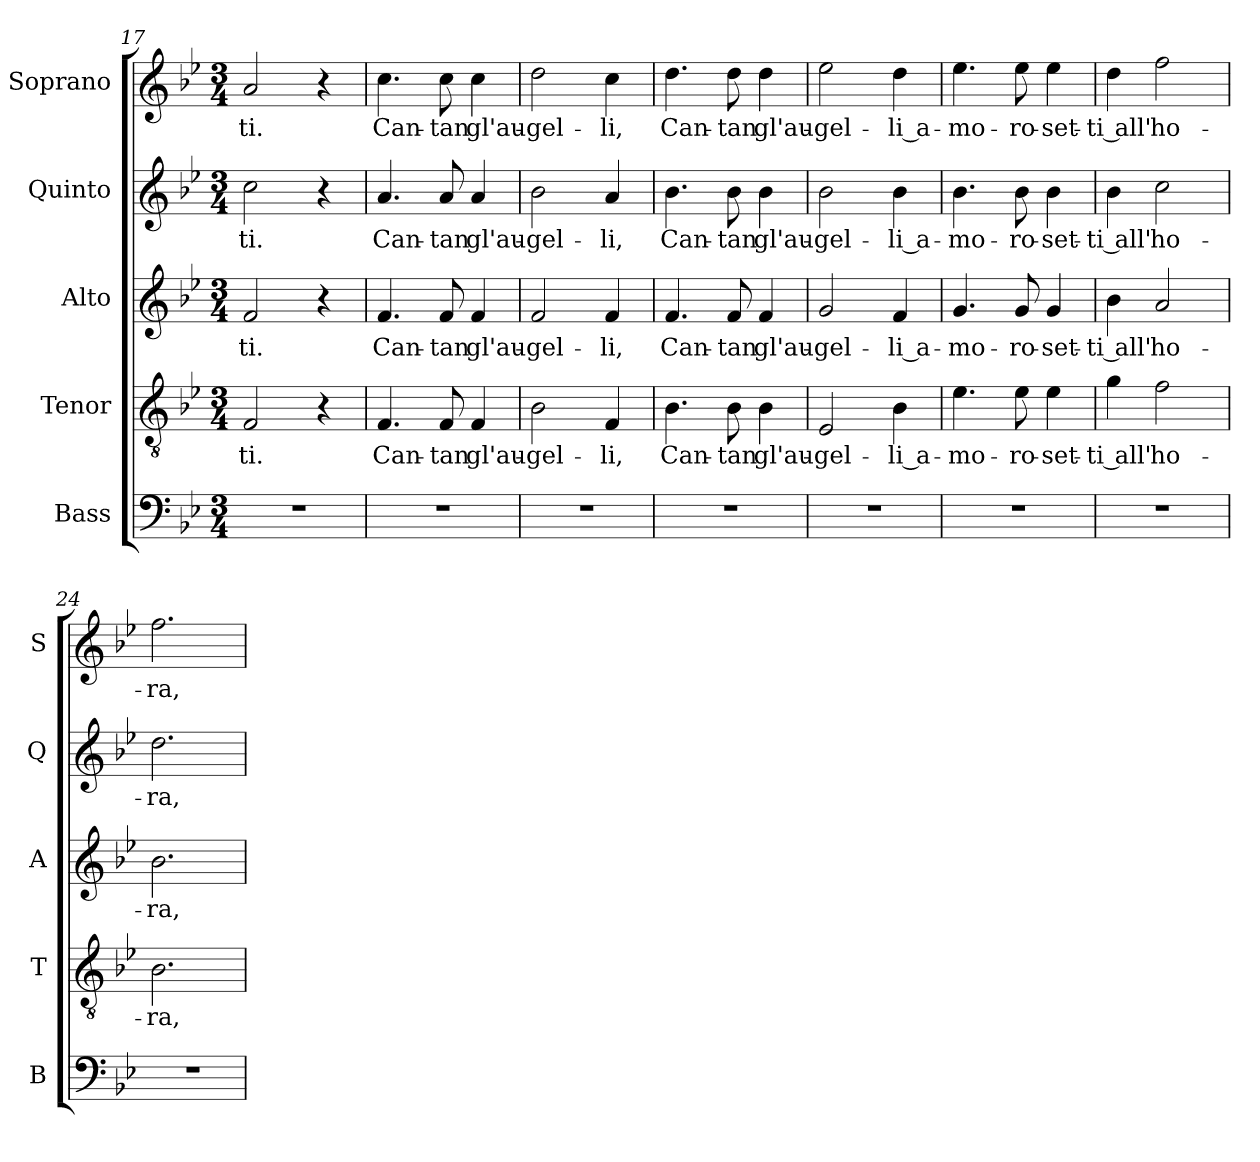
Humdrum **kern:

**kern	**kern	**text	**kern	**text	**kern	**text	**kern	**text
*part5	*part4	*part4	*part3	*part3	*part2	*part2	*part1	*part1
*staff5	*staff4	*staff4	*staff3	*staff3	*staff2	*staff2	*staff1	*staff1
*I"Bass	*I"Tenor	*	*I"Alto	*	*I"Quinto	*	*I"Soprano	*
*I'B	*I'T	*	*I'A	*	*I'Q	*	*I'S	*
*clefF4	*clefGv2	*	*clefG2	*	*clefG2	*	*clefG2	*
*k[b-e-]	*k[b-e-]	*	*k[b-e-]	*	*k[b-e-]	*	*k[b-e-]	*
*B-:	*B-:	*	*B-:	*	*B-:	*	*B-:	*
*M3/4	*M3/4	*	*M3/4	*	*M3/4	*	*M3/4	*
=17	=17	=17	=17	=17	=17	=17	=17	=17
!	!	!LO:LY:b	!	!LO:LY:b	!	!LO:LY:b	!	!LO:LY:b
2.r	2F/	-ti.	2f/	-ti.	2cc\	-ti.	2a/	-ti.
.	4r	.	4r	.	4r	.	4r	.
=18	=18	=18	=18	=18	=18	=18	=18	=18
!	!	!LO:LY:b	!	!LO:LY:b	!	!LO:LY:b	!	!LO:LY:b
2.r	4.F/	Can-	4.f/	Can-	4.a/	Can-	4.cc\	Can-
!	!	!LO:LY:b	!	!LO:LY:b	!	!LO:LY:b	!	!LO:LY:b
.	8F/	-tan	8f/	-tan	8a/	-tan	8cc\	-tan
!	!	!LO:LY:b	!	!LO:LY:b	!	!LO:LY:b	!	!LO:LY:b
.	4F/	gl'au-	4f/	gl'au-	4a/	gl'au-	4cc\	gl'au-
=19	=19	=19	=19	=19	=19	=19	=19	=19
!	!	!LO:LY:b	!	!LO:LY:b	!	!LO:LY:b	!	!LO:LY:b
2.r	2B-\	-gel-	2f/	-gel-	2b-\	-gel-	2dd\	-gel-
!	!	!LO:LY:b	!	!LO:LY:b	!	!LO:LY:b	!	!LO:LY:b
.	4F/	-li,	4f/	-li,	4a/	-li,	4cc\	-li,
!!LO:LB:g=z
=20	=20	=20	=20	=20	=20	=20	=20	=20
!	!	!LO:LY:b	!	!LO:LY:b	!	!LO:LY:b	!	!LO:LY:b
2.r	4.B-\	Can-	4.f/	Can-	4.b-\	Can-	4.dd\	Can-
!	!	!LO:LY:b	!	!LO:LY:b	!	!LO:LY:b	!	!LO:LY:b
.	8B-\	-tan	8f/	-tan	8b-\	-tan	8dd\	-tan
!	!	!LO:LY:b	!	!LO:LY:b	!	!LO:LY:b	!	!LO:LY:b
.	4B-\	gl'au-	4f/	gl'au-	4b-\	gl'au-	4dd\	gl'au-
=21	=21	=21	=21	=21	=21	=21	=21	=21
!	!	!LO:LY:b	!	!LO:LY:b	!	!LO:LY:b	!	!LO:LY:b
2.r	2E-/	-gel-	2g/	-gel-	2b-\	-gel-	2ee-\	-gel-
!	!	!LO:LY:b	!	!LO:LY:b	!	!LO:LY:b	!	!LO:LY:b
.	4B-\	-li a-	4f/	-li a-	4b-\	-li a-	4dd\	-li a-
=22	=22	=22	=22	=22	=22	=22	=22	=22
!	!	!LO:LY:b	!	!LO:LY:b	!	!LO:LY:b	!	!LO:LY:b
2.r	4.e-\	-mo-	4.g/	-mo-	4.b-\	-mo-	4.ee-\	-mo-
!	!	!LO:LY:b	!	!LO:LY:b	!	!LO:LY:b	!	!LO:LY:b
.	8e-\	-ro-	8g/	-ro-	8b-\	-ro-	8ee-\	-ro-
!	!	!LO:LY:b	!	!LO:LY:b	!	!LO:LY:b	!	!LO:LY:b
.	4e-\	-set-	4g/	-set-	4b-\	-set-	4ee-\	-set-
=23	=23	=23	=23	=23	=23	=23	=23	=23
!	!	!LO:LY:b	!	!LO:LY:b	!	!LO:LY:b	!	!LO:LY:b
2.r	4g\	-ti all'	4b-\	-ti all'	4b-\	-ti all'	4dd\	-ti all'
!	!	!LO:LY:b	!	!LO:LY:b	!	!LO:LY:b	!	!LO:LY:b
.	2f\	ho-	2a/	ho-	2cc\	ho-	2ff\	ho-
=24	=24	=24	=24	=24	=24	=24	=24	=24
!	!	!LO:LY:b	!	!LO:LY:b	!	!LO:LY:b	!	!LO:LY:b
2.r	2.B-\	-ra,	2.b-\	-ra,	2.dd\	-ra,	2.ff\	-ra,
=	=	=	=	=	=	=	=	=
*-	*-	*-	*-	*-	*-	*-	*-	*-
